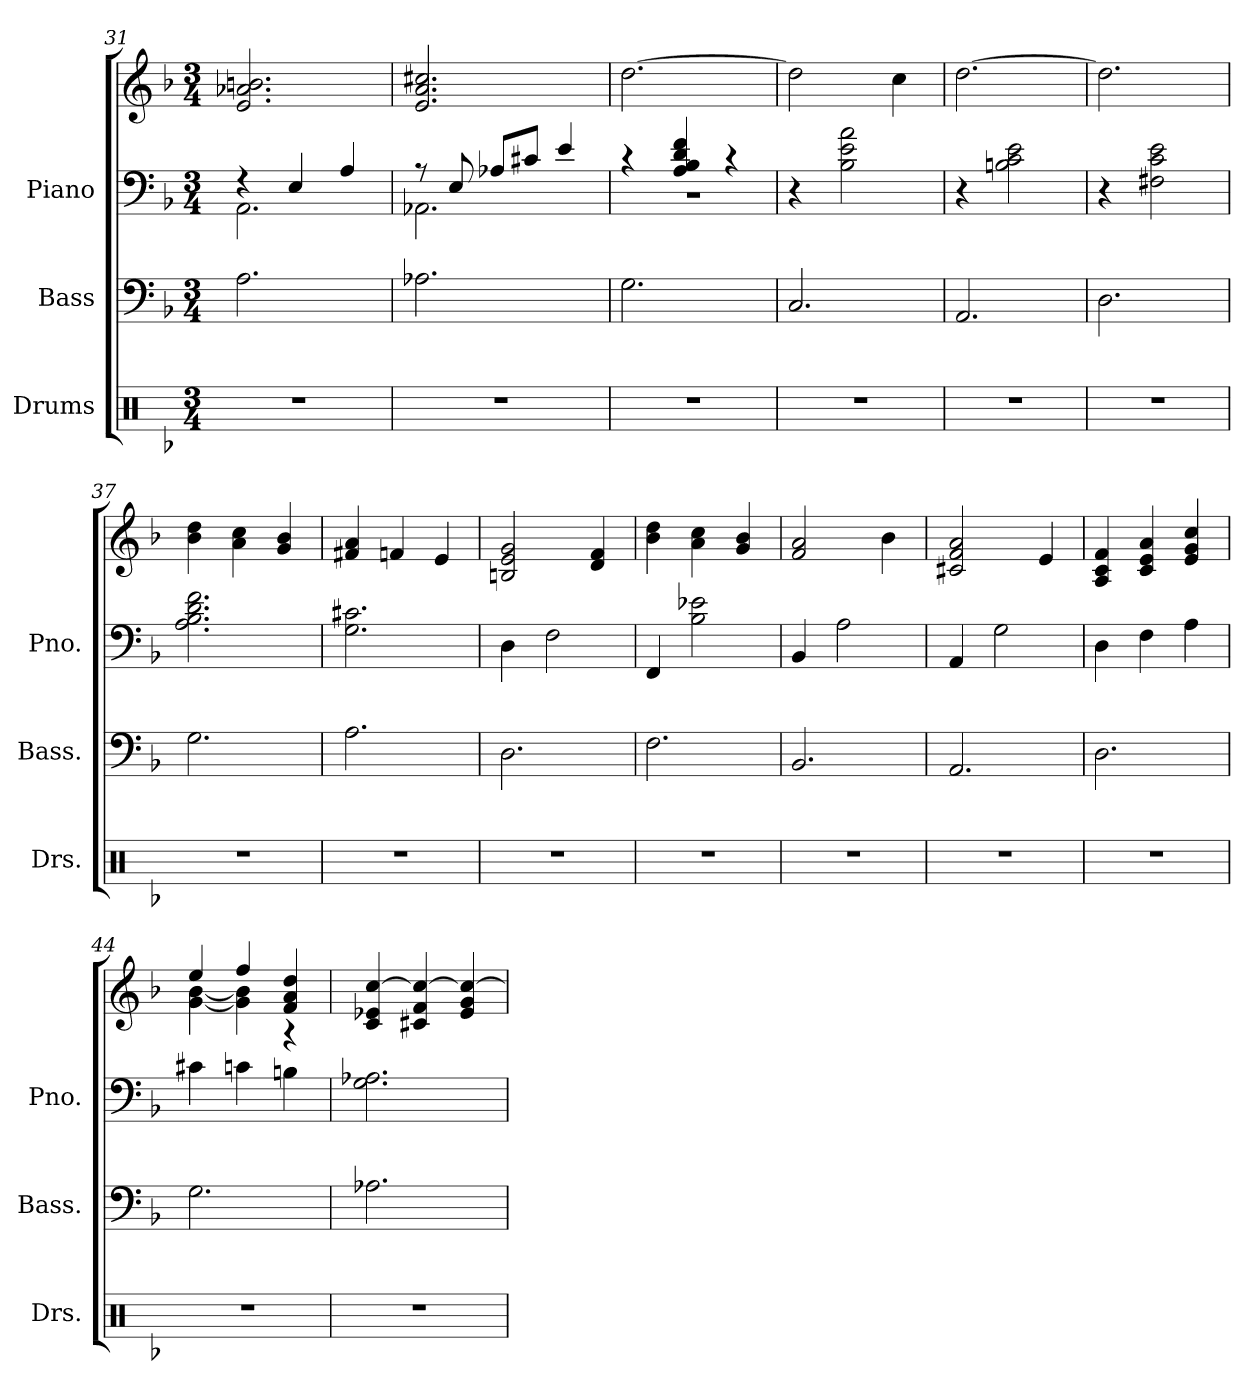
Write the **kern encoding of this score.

**kern	**kern	**kern	**kern
*part3	*part2	*part1	*part1
*staff4	*staff3	*staff2	*staff1
*I"Drums	*I"Bass	*I"Piano	*
*I'Drs.	*I'Bass.	*I'Pno.	*
*clefX	*clefF4	*clefF4	*clefG2
*	*ITrd7c12	*	*
*k[b-]	*k[b-]	*k[b-]	*k[b-]
*M3/4	*M3/4	*M3/4	*M3/4
=31	=31	=31	=31
*	*	*^	*
2.r	2.AA\	4r	2.AA\	2.e/ 2.a-X/ 2.bn/
.	.	4E/	.	.
.	.	4A/	.	.
=32	=32	=32	=32	=32
2.r	2.AA-X\	8r	2.AA-X\	2.e/ 2.a/ 2.cc#X/
.	.	8E/	.	.
.	.	8A-X/L	.	.
.	.	8c#X/J	.	.
.	.	4e/	.	.
!!LO:LB:g=z
=33	=33	=33	=33	=33
2.r	2.GG\	4r	2.r	[2.dd\
.	.	4A/ 4B-/ 4d/ 4f/	.	.
.	.	4r	.	.
*	*	*v	*v	*
=34	=34	=34	=34
2.r	2.CC/	4r	2dd\]
.	.	2B-\ 2e\ 2a\	.
.	.	.	4cc\
=35	=35	=35	=35
2.r	2.AAA/	4r	[2.dd\
.	.	2Bn\ 2c\ 2e\	.
=36	=36	=36	=36
2.r	2.DD\	4r	2.dd\]
.	.	2F#X\ 2c\ 2e\	.
=37	=37	=37	=37
2.r	2.GG\	2.A\ 2.B-\ 2.d\ 2.f\	4b-\ 4dd\
.	.	.	4a\ 4cc\
.	.	.	4g/ 4b-/
=38	=38	=38	=38
2.r	2.AA\	2.G\ 2.c#X\	4f#X/ 4a/
.	.	.	4fn/
.	.	.	4e/
=39	=39	=39	=39
2.r	2.DD\	4D\	2Bn/ 2e/ 2g/
.	.	2F\	.
.	.	.	4d/ 4f/
=40	=40	=40	=40
2.r	2.FF\	4FF/	4b-\ 4dd\
.	.	2B-\ 2e-X\	4a\ 4cc\
.	.	.	4g/ 4b-/
!!LO:PB:g=z
=41	=41	=41	=41
2.r	2.BBB-/	4BB-/	2f/ 2a/
.	.	2A\	.
.	.	.	4b-\
=42	=42	=42	=42
2.r	2.AAA/	4AA/	2c#X/ 2f/ 2a/
.	.	2G\	.
.	.	.	4e/
=43	=43	=43	=43
2.r	2.DD\	4D\	4A/ 4c/ 4f/
.	.	4F\	4c/ 4e/ 4a/
.	.	4A\	4e/ 4g/ 4cc/
=44	=44	=44	=44
*	*	*	*^
2.r	2.GG\	4c#X\	4ee/	[4g\ [4b-\
.	.	4cn\	4ff/	4g\] 4b-\]
.	.	4Bn\	4f/ 4a/ 4dd/	4r
*	*	*	*v	*v
=45	=45	=45	=45
2.r	2.AA-X\	2.G\ 2.A-X\	4c/ 4e-X/ [4cc/
.	.	.	4c#X/ 4f/ 4cc/_
.	.	.	4e-/ 4g/ 4cc/_
=	=	=	=
*-	*-	*-	*-
